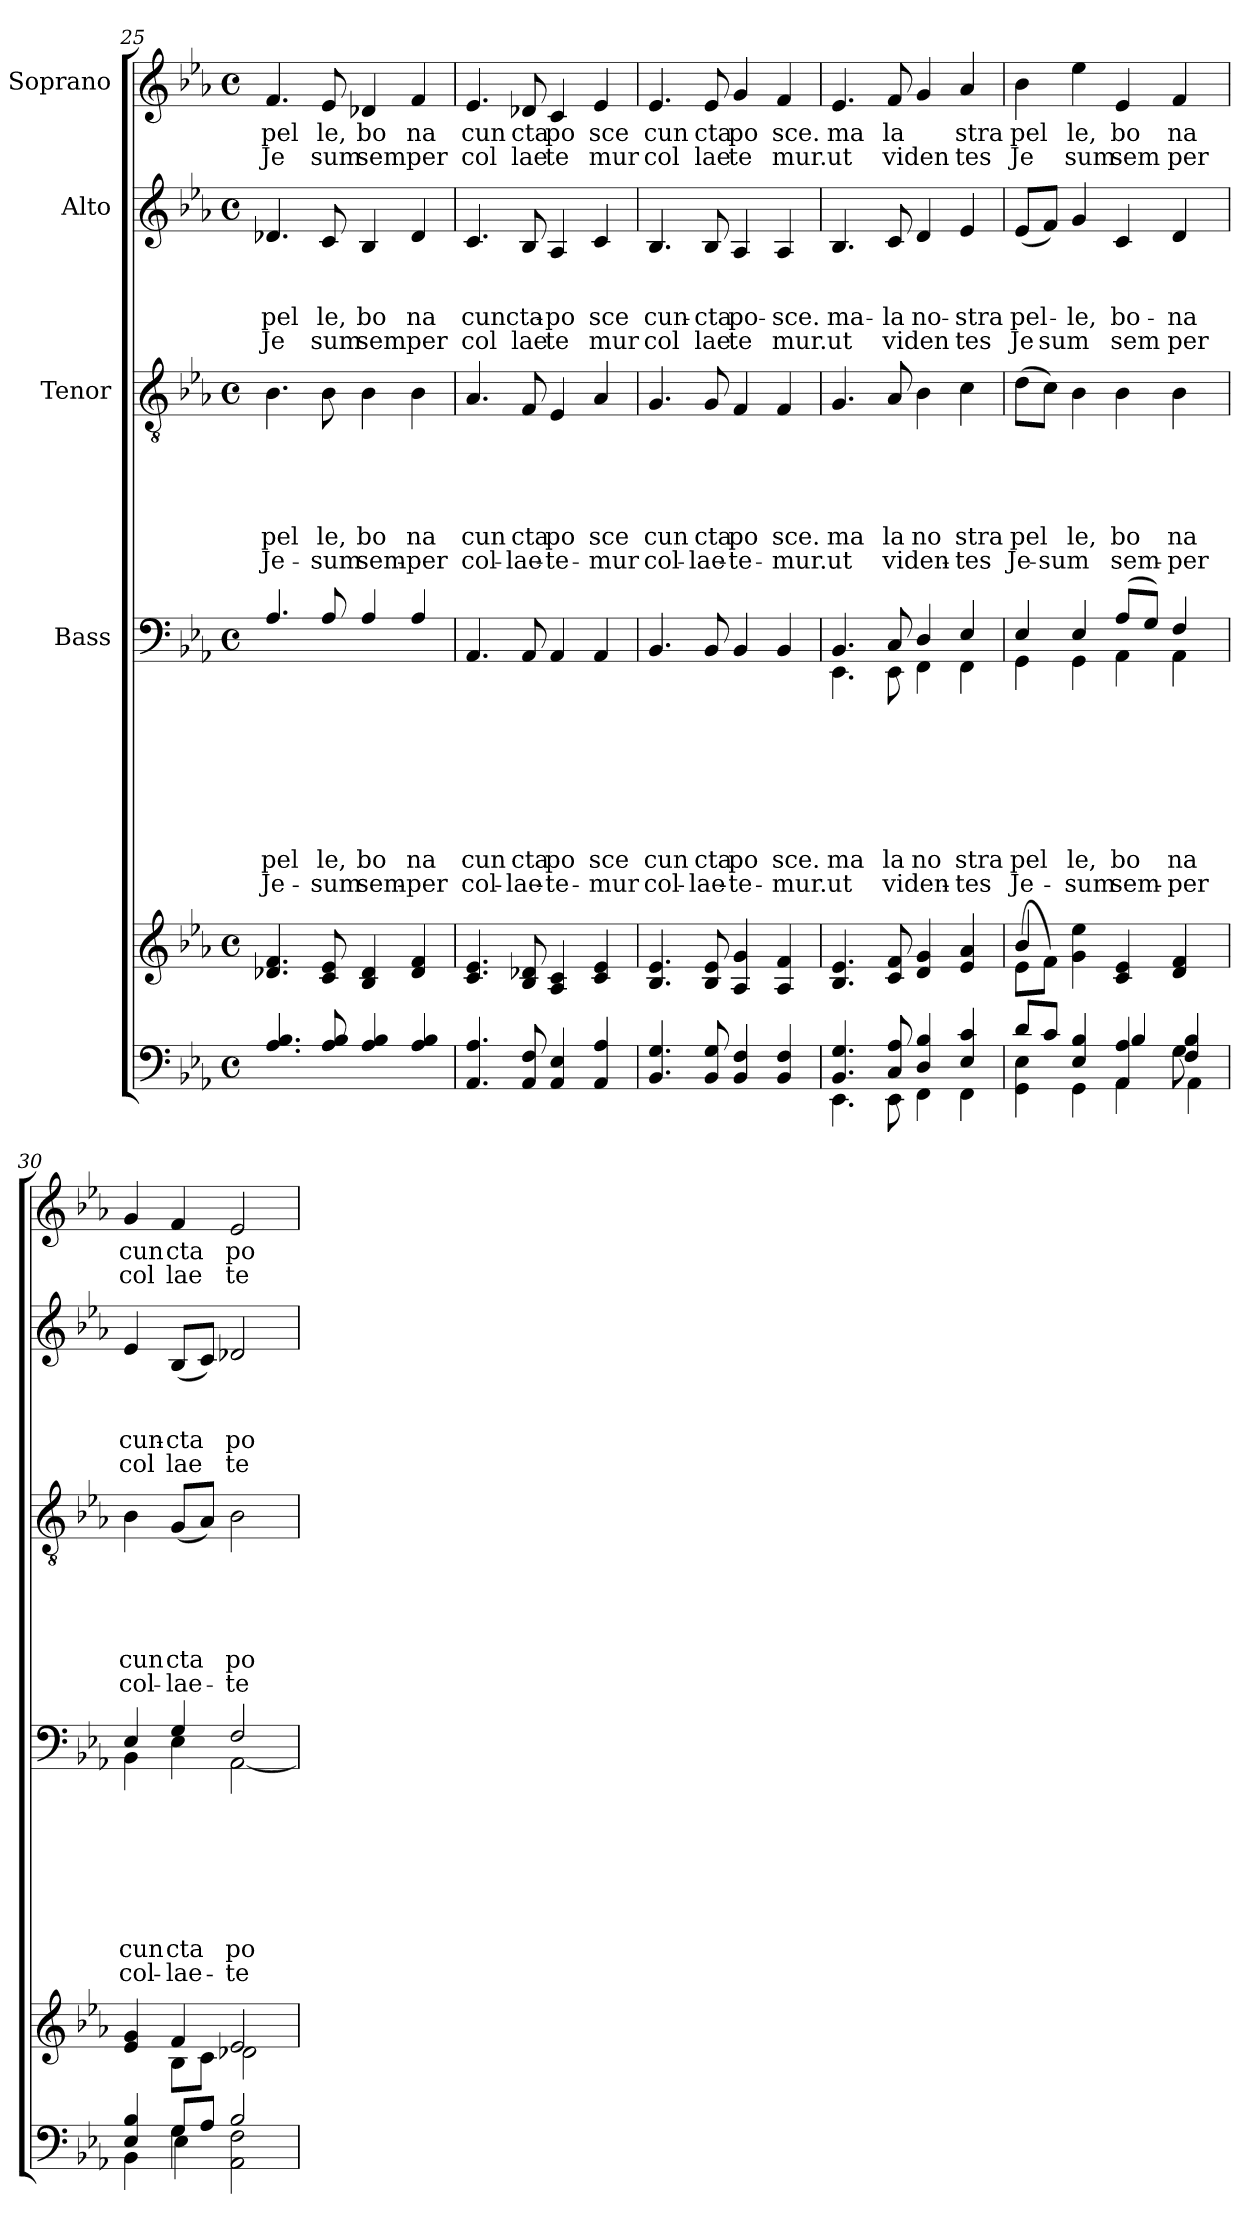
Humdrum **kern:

**kern	**kern	**kern	**text	**text	**text	**text	**text	**text	**text	**text	**kern	**text	**text	**text	**text	**text	**text	**kern	**text	**text	**text	**text	**kern	**text	**text
*part5	*part5	*part4	*part4	*part4	*part4	*part4	*part4	*part4	*part4	*part4	*part3	*part3	*part3	*part3	*part3	*part3	*part3	*part2	*part2	*part2	*part2	*part2	*part1	*part1	*part1
*staff6	*staff5	*staff4	*staff4	*staff4	*staff4	*staff4	*staff4	*staff4	*staff4	*staff4	*staff3	*staff3	*staff3	*staff3	*staff3	*staff3	*staff3	*staff2	*staff2	*staff2	*staff2	*staff2	*staff1	*staff1	*staff1
*	*	*I"Bass	*	*	*	*	*	*	*	*	*I"Tenor	*	*	*	*	*	*	*I"Alto	*	*	*	*	*I"Soprano	*	*
*clefF4	*clefG2	*clefF4	*	*	*	*	*	*	*	*	*clefGv2	*	*	*	*	*	*	*clefG2	*	*	*	*	*clefG2	*	*
*k[b-e-a-]	*k[b-e-a-]	*k[b-e-a-]	*	*	*	*	*	*	*	*	*k[b-e-a-]	*	*	*	*	*	*	*k[b-e-a-]	*	*	*	*	*k[b-e-a-]	*	*
*E-:	*E-:	*E-:	*	*	*	*	*	*	*	*	*E-:	*	*	*	*	*	*	*E-:	*	*	*	*	*E-:	*	*
*M4/4	*M4/4	*M4/4	*	*	*	*	*	*	*	*	*M4/4	*	*	*	*	*	*	*M4/4	*	*	*	*	*M4/4	*	*
*met(c)	*met(c)	*met(c)	*	*	*	*	*	*	*	*	*met(c)	*	*	*	*	*	*	*met(c)	*	*	*	*	*met(c)	*	*
=25	=25	=25	=25	=25	=25	=25	=25	=25	=25	=25	=25	=25	=25	=25	=25	=25	=25	=25	=25	=25	=25	=25	=25	=25	=25
!	!	!	!	!	!	!	!	!	!LO:LY:b	!LO:LY:b	!	!	!	!	!	!LO:LY:b	!LO:LY:b	!	!	!	!LO:LY:b	!LO:LY:b	!	!LO:LY:b	!LO:LY:b
4.A-/ 4.B-/	4.d-X/ 4.f/	4.A-/	.	.	.	.	.	.	pel	Je-	4.B-\	.	.	.	.	pel	Je-	4.d-X/	.	.	pel	Je	4.f/	pel	Je
!	!	!	!	!	!	!	!	!	!LO:LY:b	!LO:LY:b	!	!	!	!	!	!LO:LY:b	!LO:LY:b	!	!	!	!LO:LY:b	!LO:LY:b	!	!LO:LY:b	!LO:LY:b
8A-/ 8B-/	8c/ 8e-/	8A-/	.	.	.	.	.	.	le,	-sum	8B-\	.	.	.	.	le,	-sum	8c/	.	.	le,	sum	8e-/	le,	sum
!	!	!	!	!	!	!	!	!	!LO:LY:b	!LO:LY:b	!	!	!	!	!	!LO:LY:b	!LO:LY:b	!	!	!	!LO:LY:b	!LO:LY:b	!	!LO:LY:b	!LO:LY:b
4A-/ 4B-/	4B-/ 4d-/	4A-/	.	.	.	.	.	.	bo	sem-	4B-\	.	.	.	.	bo	sem-	4B-/	.	.	bo	sem	4d-X/	bo	sem
!	!	!	!	!	!	!	!	!	!LO:LY:b	!LO:LY:b	!	!	!	!	!	!LO:LY:b	!LO:LY:b	!	!	!	!LO:LY:b	!LO:LY:b	!	!LO:LY:b	!LO:LY:b
4A-/ 4B-/	4d-/ 4f/	4A-/	.	.	.	.	.	.	na	-per	4B-\	.	.	.	.	na	-per	4d-/	.	.	na	per	4f/	na	per
=26	=26	=26	=26	=26	=26	=26	=26	=26	=26	=26	=26	=26	=26	=26	=26	=26	=26	=26	=26	=26	=26	=26	=26	=26	=26
!	!	!	!	!	!	!	!	!	!LO:LY:b	!LO:LY:b	!	!	!	!	!	!LO:LY:b	!LO:LY:b	!	!	!	!LO:LY:b	!LO:LY:b	!	!LO:LY:b	!LO:LY:b
4.AA-/ 4.A-/	4.c/ 4.e-/	4.AA-/	.	.	.	.	.	.	cun	col-	4.A-/	.	.	.	.	cun	col-	4.c/	.	.	cun	col	4.e-/	cun	col
!	!	!	!	!	!	!	!	!	!LO:LY:b	!LO:LY:b	!	!	!	!	!	!LO:LY:b	!LO:LY:b	!	!	!	!LO:LY:b	!LO:LY:b	!	!LO:LY:b	!LO:LY:b
8AA-/ 8F/	8B-/ 8d-X/	8AA-/	.	.	.	.	.	.	cta	-lae-	8F/	.	.	.	.	cta	-lae-	8B-/	.	.	cta-	lae	8d-X/	cta	lae
!	!	!	!	!	!	!	!	!	!LO:LY:b	!LO:LY:b	!	!	!	!	!	!LO:LY:b	!LO:LY:b	!	!	!	!LO:LY:b	!LO:LY:b	!	!LO:LY:b	!LO:LY:b
4AA-/ 4E-/	4A-/ 4c/	4AA-/	.	.	.	.	.	.	po	-te-	4E-/	.	.	.	.	po	-te-	4A-/	.	.	-po	te	4c/	po	te
!	!	!	!	!	!	!	!	!	!LO:LY:b	!LO:LY:b	!	!	!	!	!	!LO:LY:b	!LO:LY:b	!	!	!	!LO:LY:b	!LO:LY:b	!	!LO:LY:b	!LO:LY:b
4AA-/ 4A-/	4c/ 4e-/	4AA-/	.	.	.	.	.	.	sce	-mur	4A-/	.	.	.	.	sce	-mur	4c/	.	.	sce	mur	4e-/	sce	mur
!!LO:LB:g=z
=27	=27	=27	=27	=27	=27	=27	=27	=27	=27	=27	=27	=27	=27	=27	=27	=27	=27	=27	=27	=27	=27	=27	=27	=27	=27
!	!	!	!	!	!	!	!	!	!LO:LY:b	!LO:LY:b	!	!	!	!	!	!LO:LY:b	!LO:LY:b	!	!	!	!LO:LY:b	!LO:LY:b	!	!LO:LY:b	!LO:LY:b
4.BB-/ 4.G/	4.B-/ 4.e-/	4.BB-/	.	.	.	.	.	.	cun	col-	4.G/	.	.	.	.	cun	col-	4.B-/	.	.	cun-	col	4.e-/	cun	col
!	!	!	!	!	!	!	!	!	!LO:LY:b	!LO:LY:b	!	!	!	!	!	!LO:LY:b	!LO:LY:b	!	!	!	!LO:LY:b	!LO:LY:b	!	!LO:LY:b	!LO:LY:b
8BB-/ 8G/	8B-/ 8e-/	8BB-/	.	.	.	.	.	.	cta	-lae-	8G/	.	.	.	.	cta	-lae-	8B-/	.	.	-cta	lae	8e-/	cta	lae
!	!	!	!	!	!	!	!	!	!LO:LY:b	!LO:LY:b	!	!	!	!	!	!LO:LY:b	!LO:LY:b	!	!	!	!LO:LY:b	!LO:LY:b	!	!LO:LY:b	!LO:LY:b
4BB-/ 4F/	4A-/ 4g/	4BB-/	.	.	.	.	.	.	po	-te-	4F/	.	.	.	.	po	-te-	4A-/	.	.	po-	te	4g/	po	te
!	!	!	!	!	!	!	!	!	!LO:LY:b	!LO:LY:b	!	!	!	!	!	!LO:LY:b	!LO:LY:b	!	!	!	!LO:LY:b	!LO:LY:b	!	!LO:LY:b	!LO:LY:b
4BB-/ 4F/	4A-/ 4f/	4BB-/	.	.	.	.	.	.	sce.	-mur.	4F/	.	.	.	.	sce.	-mur.	4A-/	.	.	-sce.	mur.	4f/	sce.	mur.
=28	=28	=28	=28	=28	=28	=28	=28	=28	=28	=28	=28	=28	=28	=28	=28	=28	=28	=28	=28	=28	=28	=28	=28	=28	=28
*^	*	*	*	*	*	*	*	*	*	*	*	*	*	*	*	*	*	*	*	*	*	*	*	*	*
!	!	!	!	!	!	!	!	!	!	!LO:LY:b	!LO:LY:b	!	!	!	!	!	!LO:LY:b	!LO:LY:b	!	!	!	!LO:LY:b	!LO:LY:b	!	!LO:LY:b	!LO:LY:b
*	*	*	*^	*	*	*	*	*	*	*	*	*	*	*	*	*	*	*	*	*	*	*	*	*	*	*
4.BB-/ 4.G/	4.EE-\	4.B-/ 4.e-/	4.BB-/	4.EE-\	.	.	.	.	.	.	ma	ut	4.G/	.	.	.	.	ma	ut	4.B-/	.	.	ma-	ut	4.e-/	ma	ut
!	!	!	!	!	!	!	!	!	!	!	!LO:LY:b	!LO:LY:b	!	!	!	!	!	!LO:LY:b	!LO:LY:b	!	!	!	!LO:LY:b	!LO:LY:b	!	!LO:LY:b	!LO:LY:b
8C/ 8A-/	8EE-\	8c/ 8f/	8C/	8EE-\	.	.	.	.	.	.	la	viden-	8A-/	.	.	.	.	la	viden-	8c/	.	.	-la	viden	8f/	la	viden
!	!	!	!	!	!	!	!	!	!	!	!LO:LY:b	!	!	!	!	!	!	!LO:LY:b	!	!	!	!	!LO:LY:b	!	!	!	!
4D/ 4B-/	4FF\	4d/ 4g/	4D/	4FF\	.	.	.	.	.	.	no	.	4B-\	.	.	.	.	no	.	4d/	.	.	no-	.	4g/	.	.
!	!	!	!	!	!	!	!	!	!	!	!LO:LY:b	!LO:LY:b	!	!	!	!	!	!LO:LY:b	!LO:LY:b	!	!	!	!LO:LY:b	!LO:LY:b	!	!LO:LY:b	!LO:LY:b
4E-/ 4c/	4FF\	4e-/ 4a-/	4E-/	4FF\	.	.	.	.	.	.	stra	-tes	4c\	.	.	.	.	stra	-tes	4e-/	.	.	-stra	tes	4a-/	stra	tes
=29	=29	=29	=29	=29	=29	=29	=29	=29	=29	=29	=29	=29	=29	=29	=29	=29	=29	=29	=29	=29	=29	=29	=29	=29	=29	=29	=29
*	*^	*^	*	*	*	*	*	*	*	*	*	*	*	*	*	*	*	*	*	*	*	*	*	*	*	*	*
!	!	!	!	!	!	!	!	!	!	!	!	!	!LO:LY:b	!LO:LY:b	!	!	!	!	!	!LO:LY:b	!LO:LY:b	!	!	!	!LO:LY:b	!LO:LY:b	!	!LO:LY:b	!LO:LY:b
8d/L	4GG\ 4E-\	2ryy	(<8e-\L	4b-/	4E-/	4GG\	.	.	.	.	.	.	pel	Je-	(>8d\L	.	.	.	.	pel	Je-	(<8e-/L	.	.	pel-	Je	4b-\	pel	Je
!	!	!	!	!	!	!	!	!	!	!	!	!	!	!	!	!	!	!	!	!	!LO:LY:b	!	!	!	!	!LO:LY:b	!	!	!
8c/J	.	.	8f\J)	.	.	.	.	.	.	.	.	.	.	.	8c\J)	.	.	.	.	.	-sum	8f/J)	.	.	.	sum	.	.	.
!	!	!	!	!	!	!	!	!	!	!	!	!	!LO:LY:b	!LO:LY:b	!	!	!	!	!	!LO:LY:b	!	!	!	!	!LO:LY:b	!	!	!LO:LY:b	!LO:LY:b
4E-/ 4B-/	4GG\	.	4g\ 4ee-\	2.ryy	4E-/	4GG\	.	.	.	.	.	.	le,	-sum	4B-\	.	.	.	.	le,	.	4g/	.	.	-le,	.	4ee-\	le,	sum
!	!	!	!	!	!	!	!	!	!	!	!	!	!LO:LY:b	!LO:LY:b	!	!	!	!	!	!LO:LY:b	!LO:LY:b	!	!	!	!LO:LY:b	!LO:LY:b	!	!LO:LY:b	!LO:LY:b
4AA-\	(<4AA-/ 4A-/	4B-/	4c/ 4e-/	.	(>8A-/L	4AA-\	.	.	.	.	.	.	bo	sem-	4B-\	.	.	.	.	bo	sem-	4c/	.	.	bo-	sem	4e-/	bo	sem
.	.	.	.	.	8G/J)	.	.	.	.	.	.	.	.	.	.	.	.	.	.	.	.	.	.	.	.	.	.	.	.
!	!	!	!	!	!	!	!	!	!	!	!	!	!LO:LY:b	!LO:LY:b	!	!	!	!	!	!LO:LY:b	!LO:LY:b	!	!	!	!LO:LY:b	!LO:LY:b	!	!LO:LY:b	!LO:LY:b
8G\	4F/ 4B-/	4AA-\	4d/ 4f/	.	4F/	4AA-\	.	.	.	.	.	.	na	-per	4B-\	.	.	.	.	na	-per	4d/	.	.	-na	per	4f/	na	per
8ryy	.	.	.	.	.	.	.	.	.	.	.	.	.	.	.	.	.	.	.	.	.	.	.	.	.	.	.	.	.
=30	=30	=30	=30	=30	=30	=30	=30	=30	=30	=30	=30	=30	=30	=30	=30	=30	=30	=30	=30	=30	=30	=30	=30	=30	=30	=30	=30	=30	=30
!	!	!	!	!	!	!	!	!	!	!	!	!	!LO:LY:b	!LO:LY:b	!	!	!	!	!	!LO:LY:b	!LO:LY:b	!	!	!	!LO:LY:b	!LO:LY:b	!	!LO:LY:b	!LO:LY:b
4E-/ 4B-/	4BB-\	4ryy	4e-/ 4g/	4ryy	4E-/	4BB-\	.	.	.	.	.	.	cun	col-	4B-\	.	.	.	.	cun	col-	4e-/	.	.	cun-	col	4g/	cun	col
!	!	!	!	!	!	!	!	!	!	!	!	!	!LO:LY:b	!LO:LY:b	!	!	!	!	!	!LO:LY:b	!LO:LY:b	!	!	!	!LO:LY:b	!LO:LY:b	!	!LO:LY:b	!LO:LY:b
8G/L	4G\	4E-\	4f/	8B-\L	4G/	4E-\	.	.	.	.	.	.	cta	-lae-	(<8G/L	.	.	.	.	cta	-lae-	(<8B-/L	.	.	-cta	lae	4f/	cta	lae
8A-/J	.	.	.	8c\J)	.	.	.	.	.	.	.	.	.	.	8A-/J)	.	.	.	.	.	.	8c/J)	.	.	.	.	.	.	.
!	!	!	!	!	!	!	!	!	!	!	!	!	!LO:LY:b	!LO:LY:b	!	!	!	!	!	!LO:LY:b	!LO:LY:b	!	!	!	!LO:LY:b	!LO:LY:b	!	!LO:LY:b	!LO:LY:b
2B-/	2AA-\ 2F\	2ryy	2e-/	2d-X\	2F/	[<2AA-\	.	.	.	.	.	.	po	-te-	2B-\	.	.	.	.	po	-te-	2d-X/	.	.	po-	te	2e-/	po	te
*v	*v	*v	*	*	*v	*v	*	*	*	*	*	*	*	*	*	*	*	*	*	*	*	*	*	*	*	*	*	*	*
*	*v	*v	*	*	*	*	*	*	*	*	*	*	*	*	*	*	*	*	*	*	*	*	*	*	*	*
=	=	=	=	=	=	=	=	=	=	=	=	=	=	=	=	=	=	=	=	=	=	=	=	=	=
*-	*-	*-	*-	*-	*-	*-	*-	*-	*-	*-	*-	*-	*-	*-	*-	*-	*-	*-	*-	*-	*-	*-	*-	*-	*-
